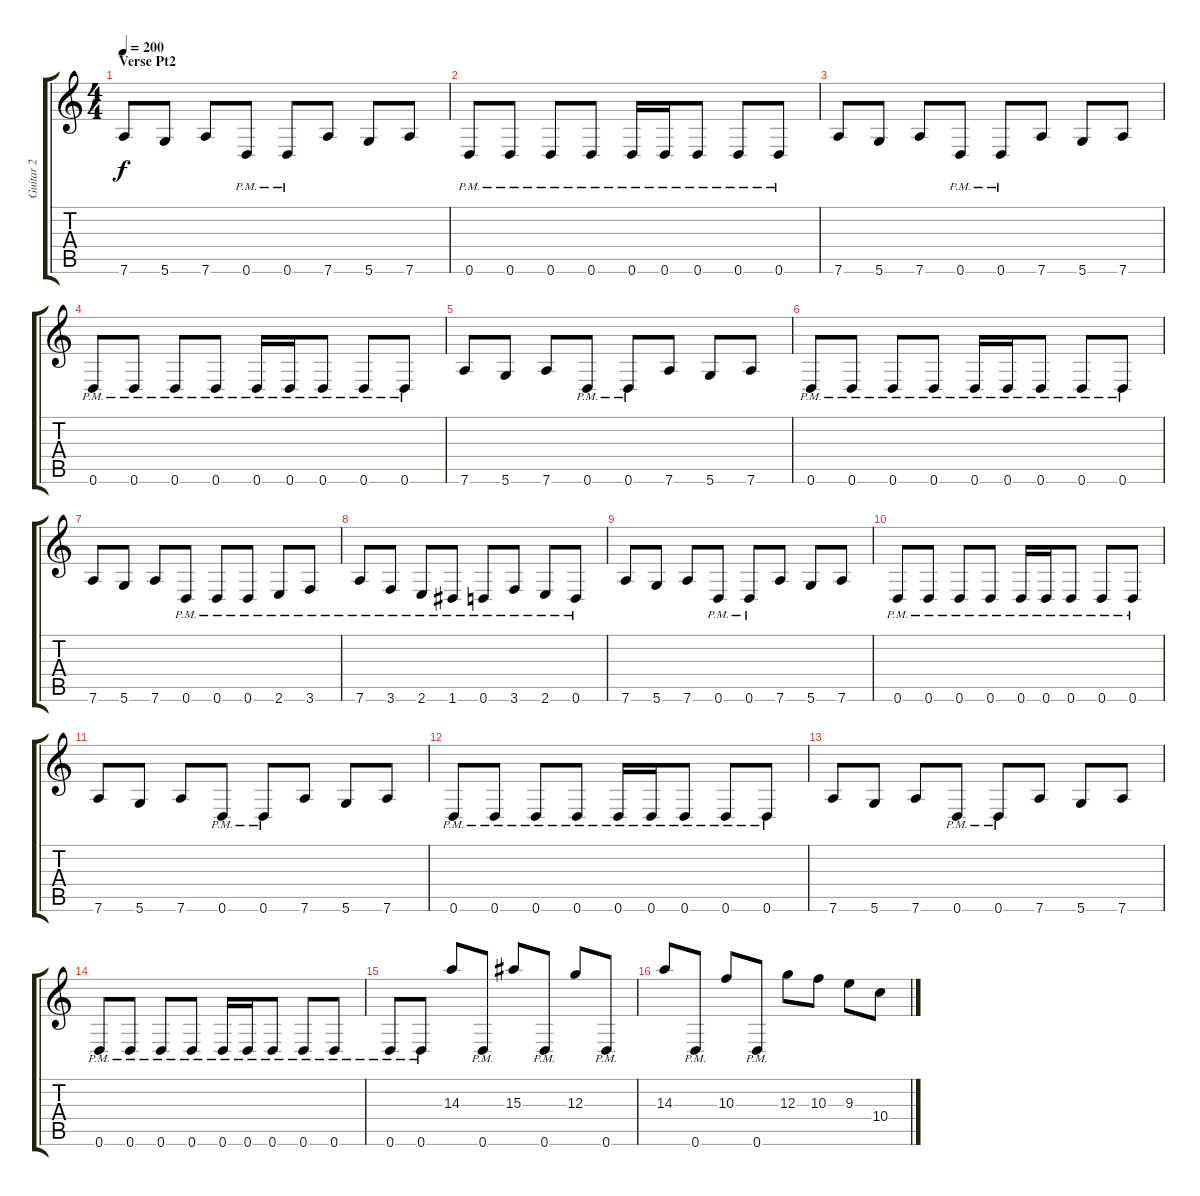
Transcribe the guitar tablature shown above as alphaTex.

\track ("Guitar 2" "Guitar 2") {instrument distortionguitar}
\staff {score tabs}
\tuning (E4 B3 G3 D3 A2 D2) {hide}
\ts (4 4)
\section ("" "Verse Pt2")
\tempo 200
\clef g2
\ks c
7.6.8{dy f volume 13} 5.6.8 7.6.8 0.6{pm}.8 0.6{pm}.8 7.6.8 5.6.8 7.6.8 |
0.6{pm}.8 0.6{pm}.8 0.6{pm}.8 0.6{pm}.8 0.6{pm}.16 0.6{pm}.16 0.6{pm}.8 0.6{pm}.8 0.6{pm}.8 |
7.6.8 5.6.8 7.6.8 0.6{pm}.8 0.6{pm}.8 7.6.8 5.6.8 7.6.8 |
0.6{pm}.8 0.6{pm}.8 0.6{pm}.8 0.6{pm}.8 0.6{pm}.16 0.6{pm}.16 0.6{pm}.8 0.6{pm}.8 0.6{pm}.8 |
7.6.8 5.6.8 7.6.8 0.6{pm}.8 0.6{pm}.8 7.6.8 5.6.8 7.6.8 |
0.6{pm}.8 0.6{pm}.8 0.6{pm}.8 0.6{pm}.8 0.6{pm}.16 0.6{pm}.16 0.6{pm}.8 0.6{pm}.8 0.6{pm}.8 |
7.6.8 5.6.8 7.6.8 0.6{pm}.8 0.6{pm}.8 0.6{pm}.8 2.6{pm}.8 3.6{pm}.8 |
7.6{pm}.8 3.6{pm}.8 2.6{pm}.8 1.6{pm}.8 0.6{pm}.8 3.6{pm}.8 2.6{pm}.8 0.6{pm}.8 |
7.6.8 5.6.8 7.6.8 0.6{pm}.8 0.6{pm}.8 7.6.8 5.6.8 7.6.8 |
0.6{pm}.8 0.6{pm}.8 0.6{pm}.8 0.6{pm}.8 0.6{pm}.16 0.6{pm}.16 0.6{pm}.8 0.6{pm}.8 0.6{pm}.8 |
7.6.8 5.6.8 7.6.8 0.6{pm}.8 0.6{pm}.8 7.6.8 5.6.8 7.6.8 |
0.6{pm}.8 0.6{pm}.8 0.6{pm}.8 0.6{pm}.8 0.6{pm}.16 0.6{pm}.16 0.6{pm}.8 0.6{pm}.8 0.6{pm}.8 |
7.6.8 5.6.8 7.6.8 0.6{pm}.8 0.6{pm}.8 7.6.8 5.6.8 7.6.8 |
0.6{pm}.8 0.6{pm}.8 0.6{pm}.8 0.6{pm}.8 0.6{pm}.16 0.6{pm}.16 0.6{pm}.8 0.6{pm}.8 0.6{pm}.8 |
0.6{pm}.8 0.6{pm}.8 14.3.8 0.6{pm}.8 15.3.8 0.6{pm}.8 12.3.8 0.6{pm}.8 |
14.3.8 0.6{pm}.8 10.3.8 0.6{pm}.8 12.3.8 10.3.8 9.3.8 10.4.8
